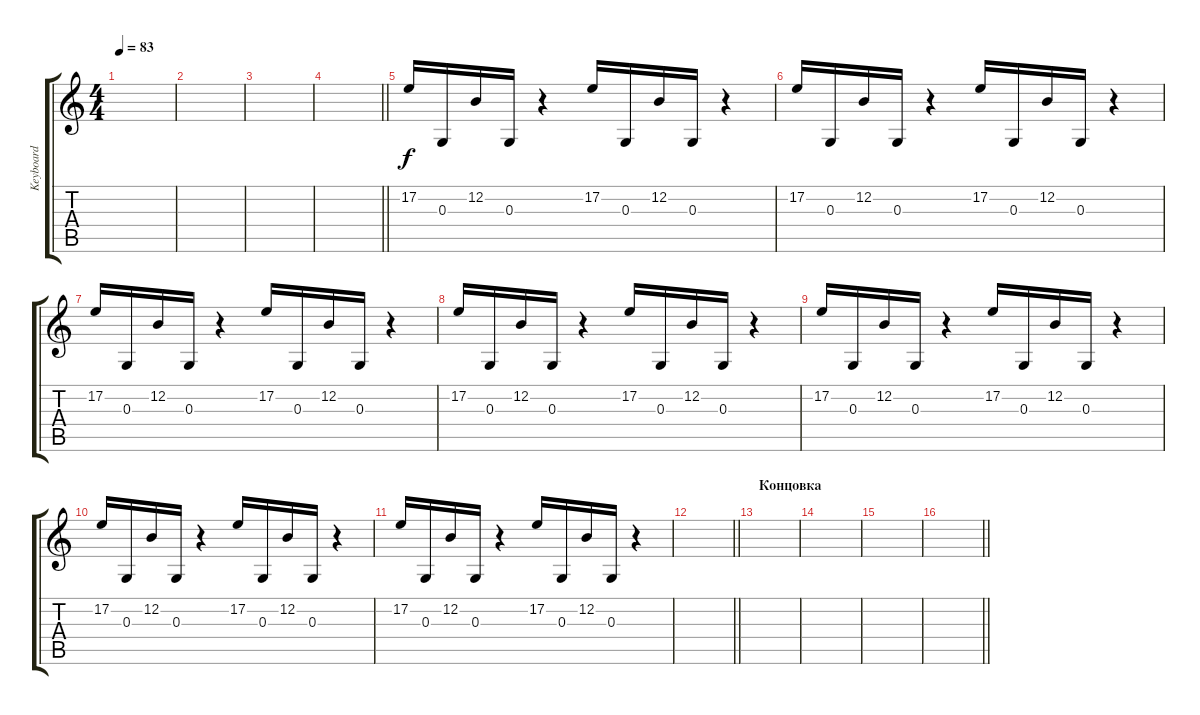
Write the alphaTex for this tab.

\track ("Keyboard" "Keyboard") {instrument brightacousticpiano}
\staff {score tabs}
\tuning (E4 B3 G3 D3 A2 E2) {hide}
\ts (4 4)
\tempo 83
\clef g2
\ks c
|
|
|
\barLineRight lightlight
|
\section ("" "")
17.2.16{volume 4 instrument lead2sawtooth} 0.3.16 12.2.16 0.3.16 r.4 17.2.16 0.3.16 12.2.16 0.3.16 r.4 |
17.2.16 0.3.16 12.2.16 0.3.16 r.4 17.2.16 0.3.16 12.2.16 0.3.16 r.4 |
17.2.16 0.3.16 12.2.16 0.3.16 r.4 17.2.16 0.3.16 12.2.16 0.3.16 r.4 |
17.2.16 0.3.16 12.2.16 0.3.16 r.4 17.2.16 0.3.16 12.2.16 0.3.16 r.4 |
17.2.16 0.3.16 12.2.16 0.3.16 r.4 17.2.16 0.3.16 12.2.16 0.3.16 r.4 |
17.2.16 0.3.16 12.2.16 0.3.16 r.4 17.2.16 0.3.16 12.2.16 0.3.16 r.4 |
17.2.16 0.3.16 12.2.16 0.3.16 r.4 17.2.16 0.3.16 12.2.16 0.3.16 r.4 |
\barLineRight lightlight
|
\section ("" "Концовка")
|
|
|
\barLineRight lightlight
